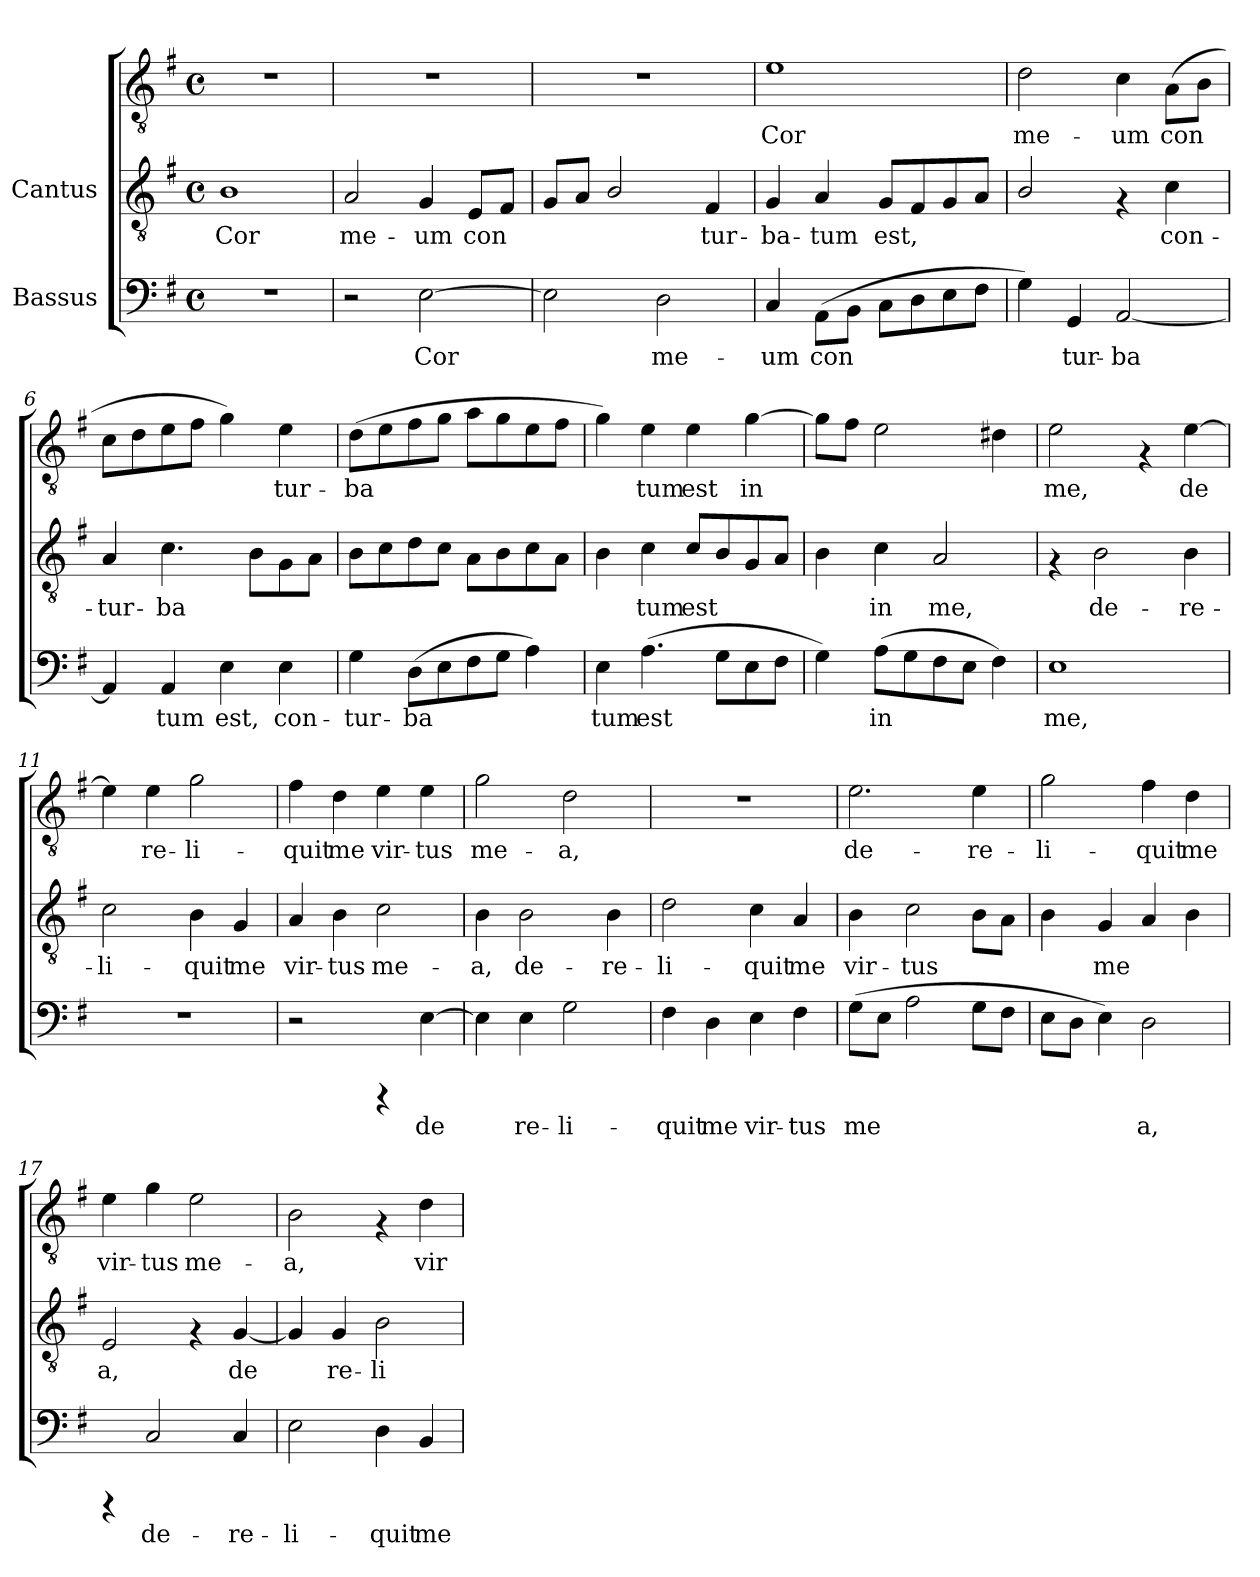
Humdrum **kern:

**kern	**text	**kern	**text	**kern	**text
*part2	*part2	*part1	*part1	*part1	*part1
*staff3	*staff3	*staff2	*staff2	*staff1	*staff1
*I"Bassus	*	*I"Cantus	*	*	*
!!LO:PB:g=z
*stria5	*	*stria5	*	*stria5	*
*clefF4	*	*clefGv2	*	*clefGv2	*
*k[f#]	*	*k[f#]	*	*k[f#]	*
*G:	*	*G:	*	*G:	*
*M4/4	*	*M4/4	*	*M4/4	*
*met(c)	*	*met(c)	*	*met(c)	*
*MM114	*	*MM114	*	*MM114	*
=1	=1	=1	=1	=1	=1
!	!	!	!LO:LY:b:cj	!	!
1r	.	1B	Cor	1r	.
=2	=2	=2	=2	=2	=2
!	!	!	!LO:LY:b:cj	!	!
2r	.	2A/	me-	1r	.
!	!LO:LY:b:cj	!	!LO:LY:b:cj	!	!
[>2E\	Cor	4G/	-um	.	.
!	!	!	!LO:LY:b:cj	!	!
.	.	8E/L	con-	.	.
!	!	!	!LO:LY:b:cj	!	!
.	.	8F#/J	--	.	.
=3	=3	=3	=3	=3	=3
!	!LO:LY:b:cj	!	!LO:LY:b:cj	!	!
2E\]	.	8G/L	-	1r	.
!	!	!	!LO:LY:b:cj	!	!
.	.	8A/J	.	.	.
!	!	!	!LO:LY:b:cj	!	!
.	.	2B/	.	.	.
!	!LO:LY:b:cj	!	!	!	!
2D\	me-	.	.	.	.
!	!	!	!LO:LY:b:cj	!	!
.	.	4F#/	tur-	.	.
=4	=4	=4	=4	=4	=4
!	!LO:LY:b:cj	!	!LO:LY:b:cj	!	!LO:LY:b:cj
4C/	-um	4G/	ba-	1e	-Cor
!	!LO:LY:b:cj	!	!LO:LY:b:cj	!	!
(>8AA\L	con-	4A/	-tum	.	.
!	!LO:LY:b:cj	!	!	!	!
8BB\J	--	.	.	.	.
!	!LO:LY:b:cj	!	!LO:LY:b:cj	!	!
8C\L	--	8G/L	est,	.	.
!	!LO:LY:b:cj	!	!LO:LY:b:cj	!	!
8D\	--	8F#/	.	.	.
!	!LO:LY:b:cj	!	!LO:LY:b:cj	!	!
8E\	--	8G/	.	.	.
!	!LO:LY:b:cj	!	!LO:LY:b:cj	!	!
8F#\J	--	8A/J	.	.	.
=5	=5	=5	=5	=5	=5
!	!LO:LY:b:cj	!	!LO:LY:b:cj	!	!LO:LY:b:cj
4G\)	-	2B/	-	2d\	me-
!	!LO:LY:b:cj	!	!	!	!
4GG/	tur-	.	.	.	.
!	!LO:LY:b:cj	!	!	!	!LO:LY:b:cj
[<2AA/	-ba-	4rF	.	4c\	-um
!	!	!	!LO:LY:b:cj	!	!LO:LY:b:cj
.	.	4c\	con-	(>8A\L	con-
!	!	!	!	!	!LO:LY:b:cj
.	.	.	.	8B\J	--
!!LO:LB:g=z
=6	=6	=6	=6	=6	=6
!	!LO:LY:b:cj	!	!LO:LY:b:cj	!	!LO:LY:b:cj
4AA/]	-	4A/	-tur-	8c\L	-
!	!	!	!	!	!LO:LY:b:cj
.	.	.	.	8d\	.
!	!LO:LY:b:cj	!	!LO:LY:b:cj	!	!LO:LY:b:cj
4AA/	tum	4.c\	-ba-	8e\	.
!	!	!	!	!	!LO:LY:b:cj
.	.	.	.	8f#\J	.
!	!LO:LY:b:cj	!	!	!	!LO:LY:b:cj
4E\	est,	.	.	4g\)	.
!	!	!	!LO:LY:b:cj	!	!
.	.	8B\L	--	.	.
!	!LO:LY:b:cj	!	!LO:LY:b:cj	!	!LO:LY:b:cj
4E\	con-	8G\	--	4e\	tur-
!	!	!	!LO:LY:b:cj	!	!
.	.	8A\J	--	.	.
=7	=7	=7	=7	=7	=7
!	!LO:LY:b:cj	!	!	!	!LO:LY:b:cj
4G\	-tur-	8B\L	.	(>8d\L	-ba-
!	!	!	!	!	!LO:LY:b:cj
.	.	8c\	.	8e\	--
!	!LO:LY:b:cj	!	!	!	!LO:LY:b:cj
(>8D\L	-ba-	8d\	.	8f#\	--
!	!LO:LY:b:cj	!	!	!	!LO:LY:b:cj
8E\	--	8c\J	.	8g\J	--
!	!LO:LY:b:cj	!	!	!	!LO:LY:b:cj
8F#\	--	8A\L	.	8a\L	--
!	!LO:LY:b:cj	!	!	!	!LO:LY:b:cj
8G\J	--	8B\	.	8g\	--
!	!LO:LY:b:cj	!	!	!	!LO:LY:b:cj
4A\)	--	8c\	.	8e\	--
!	!	!	!	!	!LO:LY:b:cj
.	.	8A\J	.	8f#\J	--
=8	=8	=8	=8	=8	=8
!	!LO:LY:b:cj	!	!LO:LY:b:cj	!	!LO:LY:b:cj
4E\	-tum	4B\	.	4g\)	-
!	!LO:LY:b:cj	!	!LO:LY:b:cj	!	!LO:LY:b:cj
(>4.A\	est	4c\	tum	4e\	tum
!	!	!	!LO:LY:b:cj	!	!LO:LY:b:cj
.	.	8c/L	est	4e\	est
!	!LO:LY:b:cj	!	!LO:LY:b:cj	!	!
8G\L	.	8B/	.	.	.
!	!LO:LY:b:cj	!	!LO:LY:b:cj	!	!LO:LY:b:cj
8E\	.	8G/	.	[>4g\	in
!	!LO:LY:b:cj	!	!LO:LY:b:cj	!	!
8F#\J	.	8A/J	.	.	.
=9	=9	=9	=9	=9	=9
!	!LO:LY:b:cj	!	!LO:LY:b:cj	!	!
4G\)	.	4B\	.	8g\L]	.
.	.	.	.	8f#\J	.
!	!LO:LY:b:cj	!	!LO:LY:b:cj	!	!
(>8A\L	in	4c\	in	2e\	.
!	!LO:LY:b:cj	!	!	!	!
8G\	.	.	.	.	.
!	!LO:LY:b:cj	!	!LO:LY:b:cj	!	!
8F#\	.	2A/	me,	.	.
!	!LO:LY:b:cj	!	!	!	!
8E\J	.	.	.	.	.
!	!LO:LY:b:cj	!	!	!	!
4F#\)	.	.	.	4d#X\	.
=10	=10	=10	=10	=10	=10
!	!LO:LY:b:cj	!	!	!	!LO:LY:b:cj
1E	me,	4rF	.	2e\	me,
!	!	!	!LO:LY:b:cj	!	!
.	.	2B\	-de-	.	.
.	.	.	.	4rF	.
!	!	!	!LO:LY:b:cj	!	!LO:LY:b:cj
.	.	4B\	-re-	[>4e\	de-
!!LO:LB:g=z
=11	=11	=11	=11	=11	=11
!	!	!	!LO:LY:b:cj	!	!LO:LY:b:cj
1r	.	2c\	-li-	4e\]	-
!	!	!	!	!	!LO:LY:b:cj
.	.	.	.	4e\	re-
!	!	!	!LO:LY:b:cj	!	!LO:LY:b:cj
.	.	4B\	-quit	2g\	-li-
!	!	!	!LO:LY:b:cj	!	!
.	.	4G/	me	.	.
=12	=12	=12	=12	=12	=12
!	!	!	!LO:LY:b:cj	!	!LO:LY:b:cj
2r	.	4A/	vir-	4f#\	quit
!	!	!	!LO:LY:b:cj	!	!LO:LY:b:cj
.	.	4B\	-tus	4d\	me
!	!	!	!LO:LY:b:cj	!	!LO:LY:b:cj
4rCCC	.	2c\	me-	4e\	vir-
!	!LO:LY:b:cj	!	!	!	!LO:LY:b:cj
[>4E\	de-	.	.	4e\	-tus
=13	=13	=13	=13	=13	=13
!	!LO:LY:b:cj	!	!LO:LY:b:cj	!	!LO:LY:b:cj
4E\]	-	4B\	a,	2g\	-me-
!	!LO:LY:b:cj	!	!LO:LY:b:cj	!	!
4E\	re-	2B\	de-	.	.
!	!LO:LY:b:cj	!	!	!	!LO:LY:b:cj
2G\	-li-	.	.	2d\	-a,
!	!	!	!LO:LY:b:cj	!	!
.	.	4B\	-re-	.	.
=14	=14	=14	=14	=14	=14
!	!LO:LY:b:cj	!	!LO:LY:b:cj	!	!
4F#\	-quit	2d\	-li-	1r	.
!	!LO:LY:b:cj	!	!	!	!
4D\	me	.	.	.	.
!	!LO:LY:b:cj	!	!LO:LY:b:cj	!	!
4E\	vir-	4c\	-quit	.	.
!	!LO:LY:b:cj	!	!LO:LY:b:cj	!	!
4F#\	-tus	4A/	me	.	.
=15	=15	=15	=15	=15	=15
!	!LO:LY:b:cj	!	!LO:LY:b:cj	!	!LO:LY:b:cj
(>8G\L	me-	4B\	-vir-	2.e\	de-
!	!LO:LY:b:cj	!	!	!	!
8E\J	--	.	.	.	.
!	!LO:LY:b:cj	!	!LO:LY:b:cj	!	!
2A\	--	2c\	-tus	.	.
!	!LO:LY:b:cj	!	!LO:LY:b:cj	!	!LO:LY:b:cj
8G\L	--	8B\L	.	4e\	-re-
!	!LO:LY:b:cj	!	!LO:LY:b:cj	!	!
8F#\J	--	8A\J	.	.	.
!!LO:LB:g=z
=16	=16	=16	=16	=16	=16
!	!LO:LY:b:cj	!	!LO:LY:b:cj	!	!LO:LY:b:cj
8E\L	-	4B\	.	2g\	li-
!	!LO:LY:b:cj	!	!	!	!
8D\J	.	.	.	.	.
!	!LO:LY:b:cj	!	!LO:LY:b:cj	!	!
4E\)	.	4G/	me-	.	.
!	!LO:LY:b:cj	!	!LO:LY:b:cj	!	!LO:LY:b:cj
2D\	a,	4A/	--	4f#\	-quit
!	!	!	!LO:LY:b:cj	!	!LO:LY:b:cj
.	.	4B\	--	4d\	me
=17	=17	=17	=17	=17	=17
!	!	!	!LO:LY:b:cj	!	!LO:LY:b:cj
4rCCC	.	2E/	-a,	4e\	-vir-
!	!LO:LY:b:cj	!	!	!	!LO:LY:b:cj
2C/	de-	.	.	4g\	-tus
!	!	!	!	!	!LO:LY:b:cj
.	.	4rF	.	2e\	me-
!	!LO:LY:b:cj	!	!LO:LY:b:cj	!	!
4C/	-re-	[<4G/	de-	.	.
!!LO:PB:g=z
=18	=18	=18	=18	=18	=18
!	!LO:LY:b:cj	!	!LO:LY:b:cj	!	!LO:LY:b:cj
2E\	-li-	4G/]	-	2B\	-a,
!	!	!	!LO:LY:b:cj	!	!
.	.	4G/	re-	.	.
!	!LO:LY:b:cj	!	!LO:LY:b:cj	!	!
4D\	-quit	2B\	-li-	4rF	.
!	!LO:LY:b:cj	!	!	!	!LO:LY:b:cj
4BB/	me	.	.	4d\	vir-
=	=	=	=	=	=
*-	*-	*-	*-	*-	*-
